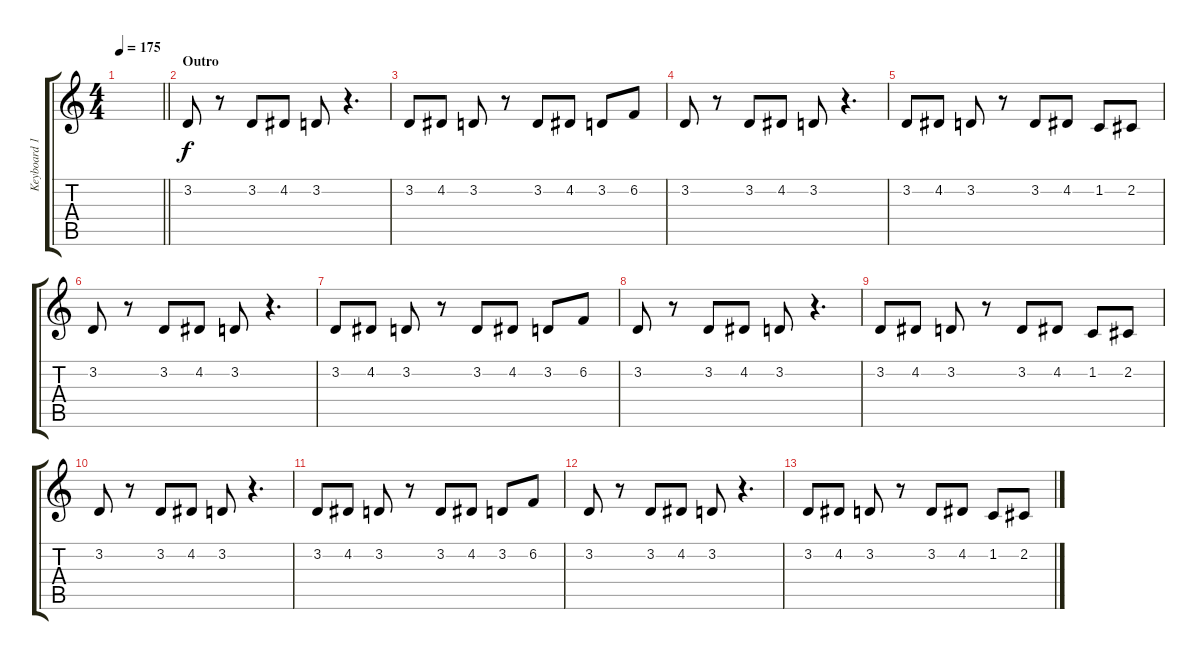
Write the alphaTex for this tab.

\track ("Keyboard 1" "Keyboard 1") {instrument pad4choir}
\staff {score tabs}
\tuning (E4 B3 G3 D3 A2 E2) {hide}
\ts (4 4)
\tempo 175
\clef g2
\barLineRight lightlight
\ks c
|
\section ("" "Outro")
3.2.8{dy f} r.8 3.2.8 4.2.8 3.2.8 r.4{d} |
3.2.8 4.2.8 3.2.8 r.8 3.2.8 4.2.8 3.2.8 6.2.8 |
3.2.8 r.8 3.2.8 4.2.8 3.2.8 r.4{d} |
3.2.8 4.2.8 3.2.8 r.8 3.2.8 4.2.8 1.2.8 2.2.8 |
3.2.8 r.8 3.2.8 4.2.8 3.2.8 r.4{d} |
3.2.8 4.2.8 3.2.8 r.8 3.2.8 4.2.8 3.2.8 6.2.8 |
3.2.8 r.8 3.2.8 4.2.8 3.2.8 r.4{d} |
3.2.8 4.2.8 3.2.8 r.8 3.2.8 4.2.8 1.2.8 2.2.8 |
3.2.8 r.8 3.2.8 4.2.8 3.2.8 r.4{d} |
3.2.8 4.2.8 3.2.8 r.8 3.2.8 4.2.8 3.2.8 6.2.8 |
3.2.8 r.8 3.2.8 4.2.8 3.2.8 r.4{d} |
3.2.8 4.2.8 3.2.8 r.8 3.2.8 4.2.8 1.2.8 2.2.8
